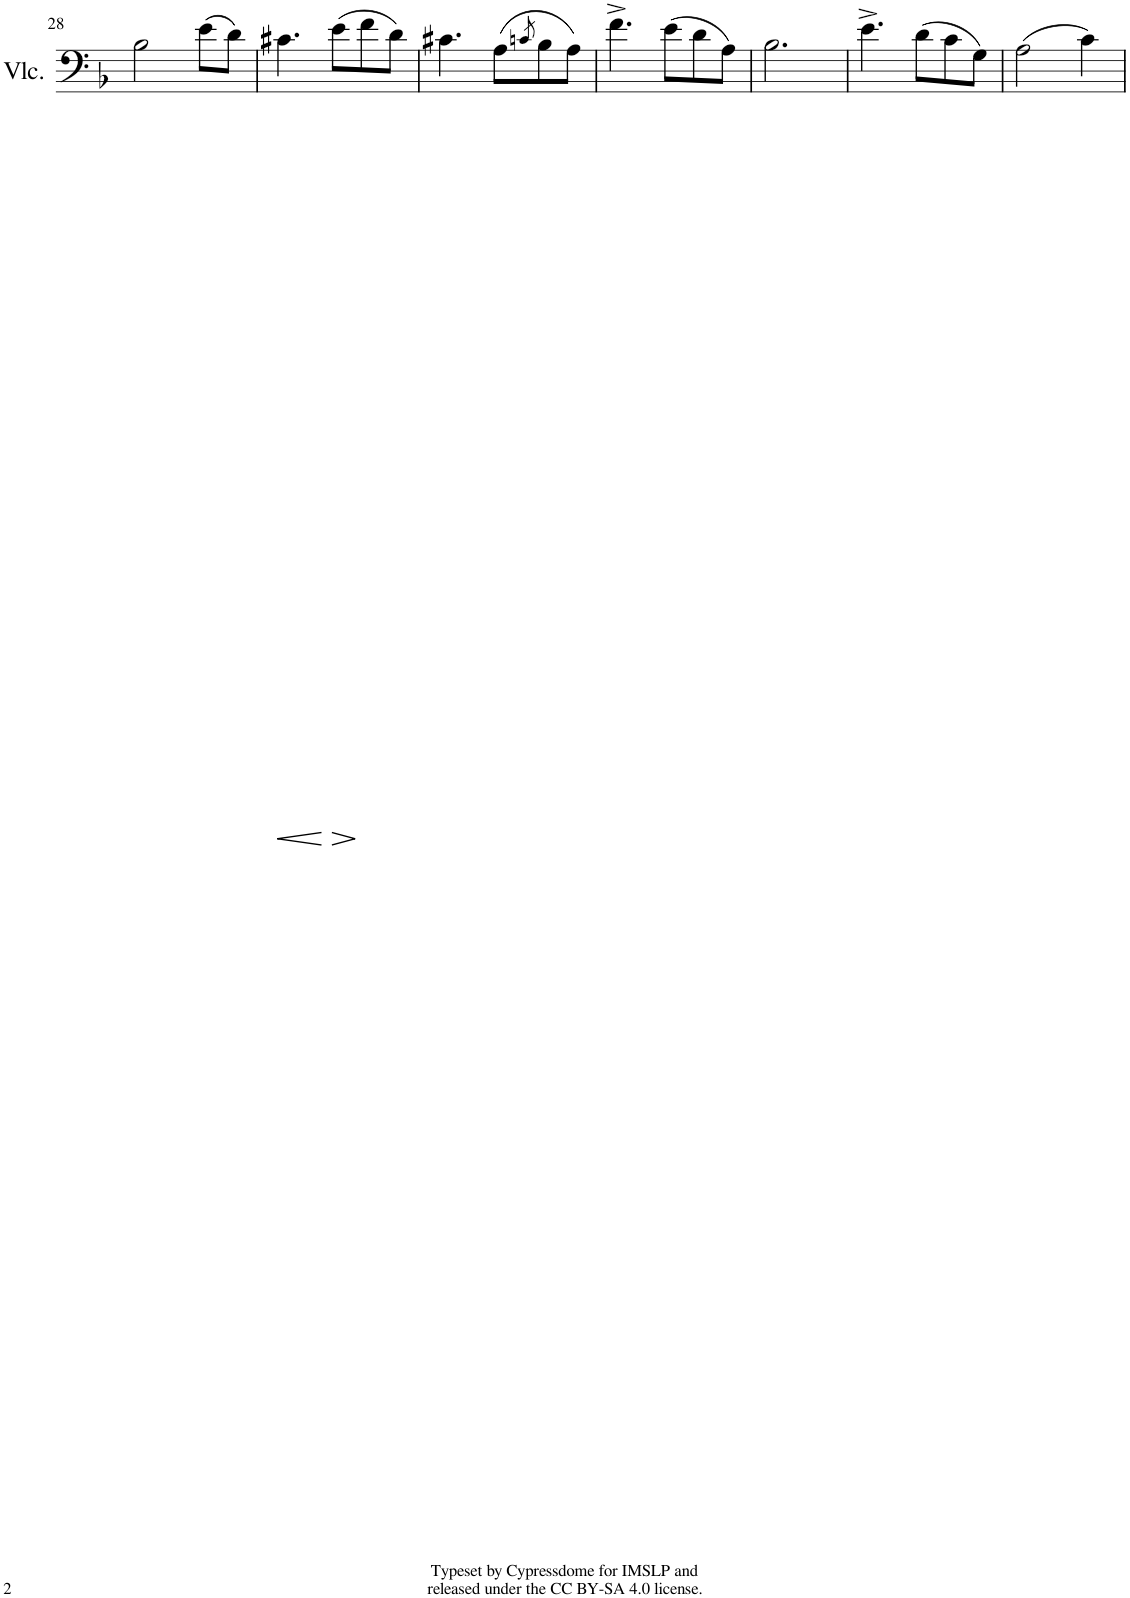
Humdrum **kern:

**kern	**dynam
*part1	*part1
*staff1	*staff1
*I"Violoncello	*
*I'Vlc.	*
!!LO:PB:g=z
*clefF4	*
*k[b-]	*
*M3/4	*
=28	=28
2B-\	.
(8e\L	.
8d\J)	.
=29	=29
!	!LO:HP:b
4.c#X\	<
!	!LO:HP:n=1:b
(8e\L	[ >
8f\	.
8d\J)	]
=30	=30
4.c#X\	.
(8A\L	.
8qcn/	.
8B-\	.
8A\J)	.
=31	=31
4.f^\	.
(8e\L	.
8d\	.
8A\J)	.
=32	=32
2.B-\	.
=33	=33
4.e^\	.
(8d\L	.
8c\	.
8G\J)	.
=34	=34
(2A\	.
4c\)	.
=	=
*-	*-
